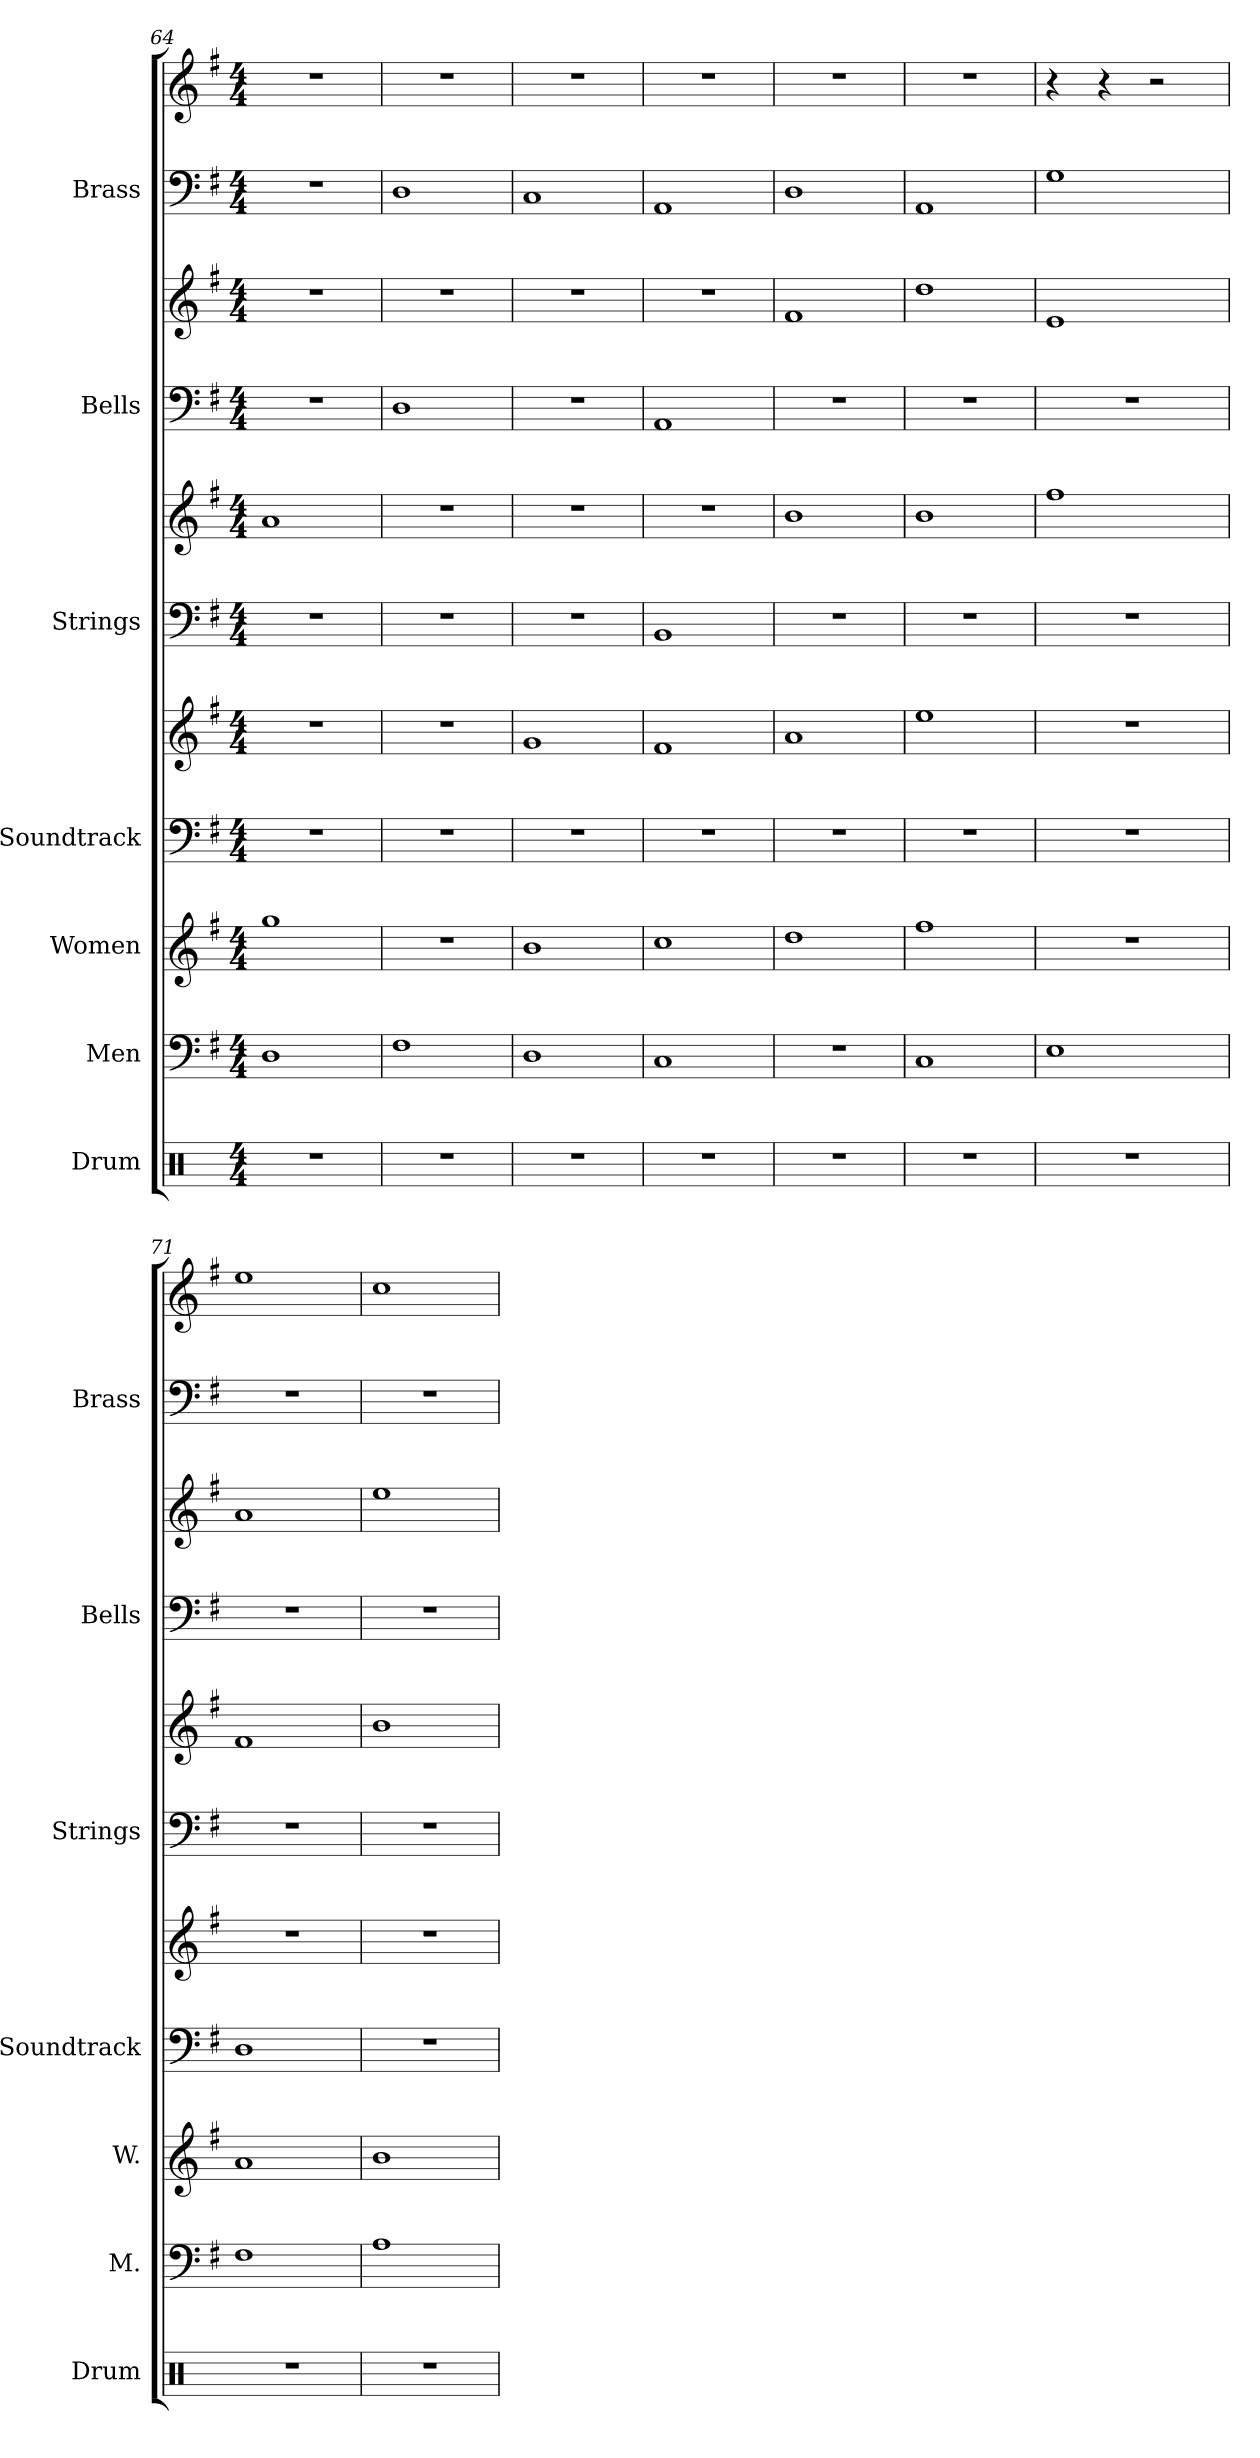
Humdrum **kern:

**kern	**kern	**kern	**kern	**kern	**kern	**kern	**kern	**kern	**kern	**kern
*part7	*part6	*part5	*part4	*part4	*part3	*part3	*part2	*part2	*part1	*part1
*staff11	*staff10	*staff9	*staff8	*staff7	*staff6	*staff5	*staff4	*staff3	*staff2	*staff1
*I"Drum	*I"Men	*I"Women	*I"Soundtrack	*	*I"Strings	*	*I"Bells	*	*I"Brass	*
*I'Drum	*I'M.	*I'W.	*I'Soundtrack	*	*I'Strings	*	*I'Bells	*	*I'Brass	*
*clefX	*clefF4	*clefG2	*clefF4	*clefG2	*clefF4	*clefG2	*clefF4	*clefG2	*clefF4	*clefG2
*k[]	*k[f#]	*k[f#]	*k[f#]	*k[f#]	*k[f#]	*k[f#]	*k[f#]	*k[f#]	*k[f#]	*k[f#]
*M4/4	*M4/4	*M4/4	*M4/4	*M4/4	*M4/4	*M4/4	*M4/4	*M4/4	*M4/4	*M4/4
=64	=64	=64	=64	=64	=64	=64	=64	=64	=64	=64
1r	1D	1gg	1r	1r	1r	1a	1r	1r	1r	1r
=65	=65	=65	=65	=65	=65	=65	=65	=65	=65	=65
1r	1F#	1r	1r	1r	1r	1r	1D	1r	1D	1r
=66	=66	=66	=66	=66	=66	=66	=66	=66	=66	=66
1r	1D	1b	1r	1g	1r	1r	1r	1r	1C	1r
=67	=67	=67	=67	=67	=67	=67	=67	=67	=67	=67
1r	1C	1cc	1r	1f#	1BB	1r	1AA	1r	1AA	1r
=68	=68	=68	=68	=68	=68	=68	=68	=68	=68	=68
1r	1r	1dd	1r	1a	1r	1b	1r	1f#	1D	1r
=69	=69	=69	=69	=69	=69	=69	=69	=69	=69	=69
1r	1C	1ff#	1r	1ee	1r	1b	1r	1dd	1AA	1r
=70	=70	=70	=70	=70	=70	=70	=70	=70	=70	=70
1r	1E	1r	1r	1r	1r	1ff#	1r	1e	1G	4r
.	.	.	.	.	.	.	.	.	.	4r
.	.	.	.	.	.	.	.	.	.	2r
=71	=71	=71	=71	=71	=71	=71	=71	=71	=71	=71
1r	1F#	1a	1D	1r	1r	1f#	1r	1a	1r	1ee
=72	=72	=72	=72	=72	=72	=72	=72	=72	=72	=72
1r	1A	1b	1r	1r	1r	1b	1r	1ee	1r	1cc
=	=	=	=	=	=	=	=	=	=	=
*-	*-	*-	*-	*-	*-	*-	*-	*-	*-	*-
